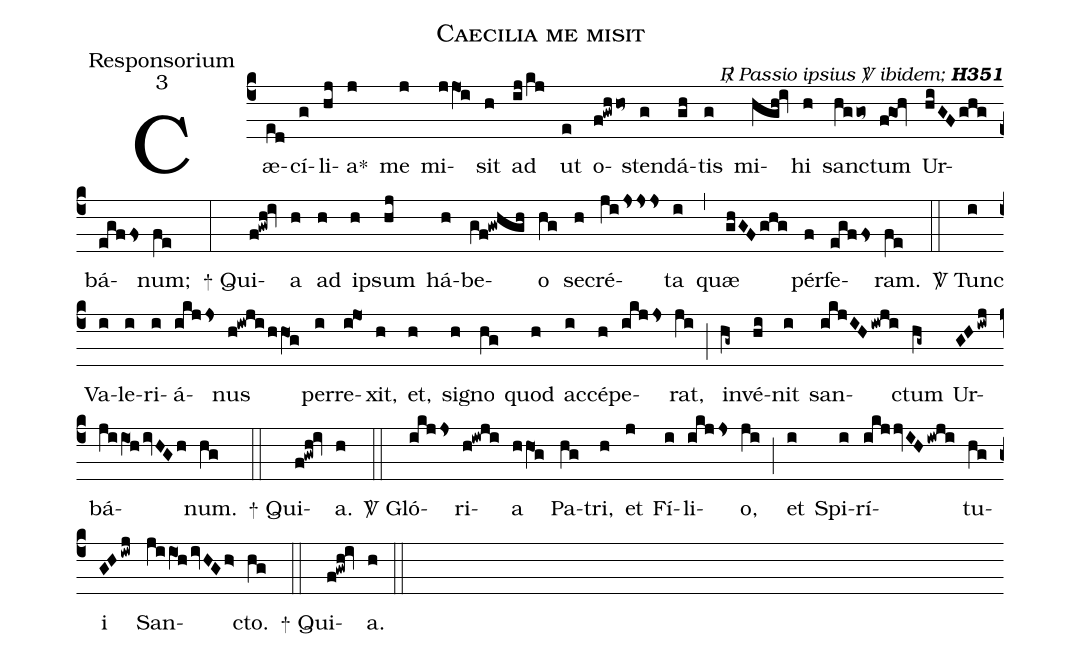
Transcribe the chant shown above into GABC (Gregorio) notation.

name:Caecilia me misit;
office-part:Responsorium;
mode:3;
commentary:{\itshape\mdseries \Rbar\ Passio ipsius  \Vbar\   ibidem;\/} {\bfseries H351};
%%
(c4) Cæ(ed)cí(g)li(hj)a<sp>*</sp>(j) me(j) mi(jjO1i)sit(h) ad(ij/kj)
ut(e) o(f!gwhho~)sten(g)dá(gh)tis(g) mi(hgh!iv)hi(h) sanc(hggo~)tum(f!go1!hv) Ur(hiGFghg)bá(egfFs)num;(fe) (:)
<sp>+</sp> Qui(f!gwh!iv)a(h) ad(h) i(h)psum(hj) há(h)be(gf!gwhgh)o(hg) se(h)cré(jiJsss)ta(i) (,)
quæ(ghGFghg) pér(f)fe(egfFs)ram.(fe) (::)
<sp>V/</sp> Tunc(i) Va(i)le(i)ri(i)á(ikjJs)nus(h!iwji/hhO1g) per(i)re(i!jo1)xit,(h) et,(h) si(h)gno(hg) quod(h) ac(i)cé(h)pe(ikjJs)rat,(ji) (;)
in(hg~)vé(hi)nit(i) san(ikjIHiwji)ctum(hg~) Ur(GHiwj)bá(jiiO1hivHGh)num.(hg) (::)
<sp>+</sp> Qui(f!gwh!iv)a.(h) (::)
 <sp>V/</sp> Gló(ikjjs)ri(h!iwji)a(hhO1!g) Pa(hg)tri,(h) et(j) Fí(i)li(ikjjs)o,(ji) (;)
et(i) Spi(i)rí(ikjjvIHiwji)tu(hg)i(GHiwj) San(jiiO1hivHGh>)cto.(hg) (::)
<sp>+</sp> Qui(f!gwh!iv)a.(h) (::)
